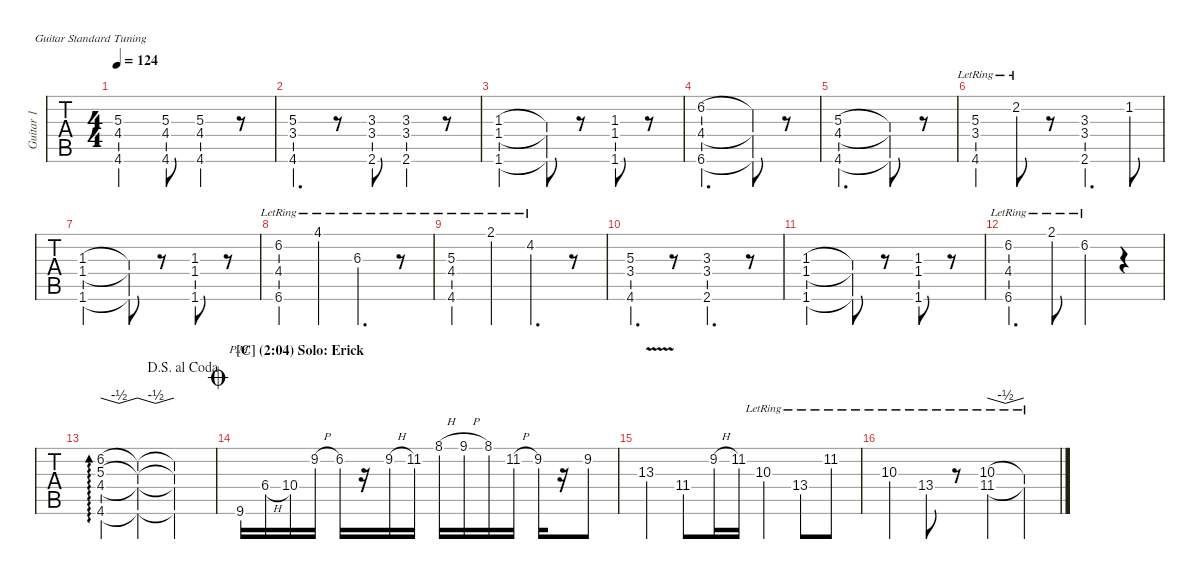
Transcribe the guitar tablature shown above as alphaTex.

\defaultSystemsLayout 4
\hideDynamics
\bracketExtendMode nobrackets
\multiTrackTrackNamePolicy allsystems
\firstSystemTrackNameMode fullname
\otherSystemsTrackNameMode fullname
\otherSystemsTrackNameOrientation horizontal
\track ("Guitar 1" "Guitar 1") {instrument overdrivenguitar}
\staff {tabs}
\tuning (E4 B3 G3 D3 A2 E2)
\ts (4 4)
\scale
0.995157
\tempo 124
\accidentals auto
\clef g2
\ottava regular
\simile none
\ks c
(5.3 4.6{acc #} 4.4{acc #}).2{dy mf} (5.3{st} 4.6{st acc #} 4.4{st acc #}).8 (4.6{acc #} 4.4{acc #} 5.3).4 r.8 |
\scale
1.00199 (3.4 4.6{acc #} 5.3).4{d} r.8 (3.4{st} 2.6{st acc #} 3.3{st acc #}).8 (3.3{acc #} 3.4 2.6{acc #}).4 r.8 |
\scale
0.999336 (1.6 1.4{acc #} 1.3{acc #}).2 (1.6{t} 1.4{t acc #} 1.3{t acc #}).8 r.8 (1.6 1.4{acc #} 1.3{acc #}).8 r.8 |
\scale
0.995157 (6.2 6.6{acc #} 4.4{acc #}).2{d} (6.2{t} 6.6{t acc #} 4.4{t acc #}).8 r.8 |
\scale
1.00352 (5.3 4.6{acc #} 4.4{acc #}).2{d} (5.3{t} 4.6{t acc #} 4.4{t acc #}).8 r.8 |
\scale
1.00199 (3.4{lr} 4.6{lr acc #} 5.3{lr}).4 2.2{lr acc #}.8 r.8 (3.4 2.6{acc #} 3.3{acc #}).4{d} 1.2{st}.8 |
\scale
1.00352 (1.6 1.4{acc #} 1.3{acc #}).2 (1.6{t} 1.4{t acc #} 1.3{t acc #}).8 r.8 (1.6 1.4{acc #} 1.3{acc #}).8 r.8 |
\scale
0.990977 (6.2{lr} 6.6{lr acc #} 4.4{lr acc #}).4 4.1{lr acc #}.4 6.3{lr acc #}.4{d} r.8 |
\scale
1.00352 (5.3{lr} 4.6{lr acc #} 4.4{lr acc #}).4 2.1{lr acc #}.4 4.2{lr acc #}.4{d} r.8 |
\scale
1.00234 (3.4 4.6{acc #} 5.3).4{d} r.8 (3.4 2.6{acc #} 3.3{acc #}).4{d} r.8 |
\scale
0.9955 (1.6 1.4{acc #} 1.3{acc #}).2 (1.6{t} 1.4{t acc #} 1.3{t acc #}).8 r.8 (1.6 1.4{acc #} 1.3{acc #}).8 r.8 |
\scale
1.01222 (6.2{lr} 6.6{lr acc #} 4.4{lr acc #}).4{d} 2.1{lr acc #}.8 6.2{lr}.4 r.4 |
\scale
0.989945
\jump dalsegnoalcoda
(5.3 6.2 4.6{acc #} 4.4{acc #}).4{tbe (dip default 30.599999999999998 0 43.8 -2 45 -2 59.4 0) ad 0} (5.3{t} 6.2{t} 4.4{t acc #} 4.6{t acc #}).4{tbe (dip default 30.599999999999998 0 44.4 -2 45 -2 59.4 0)} (5.3{t} 6.2{t} 4.4{t acc #} 4.6{t acc #}).2 |
\section ("C" "(2:04) Solo: Erick")
\scale
1.00199
\jump coda
9.6{pm acc #}.16{instrument acousticguitarsteel} 6.4{h acc #}.16 10.4.16 9.2{h acc #}.16 6.2.16 r.16 9.2{h acc #}.16 11.2{acc #}.16 8.1{h}.16 9.1{h acc #}.16 8.1.16 11.2{h acc #}.16 9.2{acc #}.16 r.16 9.2{acc #}.8 |
\scale
1.00352 13.3{v acc #}.4 11.4{acc #}.8 9.2{h acc #}.16 11.2{acc #}.16 10.3{lr}.4 13.4{lr acc #}.8 11.2{lr acc #}.8 |
\scale
0.990977 10.3{lr}.4 13.4{lr acc #}.8 r.8 (10.3{lr} 11.4{lr acc #}).4{tbe (dip default 44.4 0 49.8 -2 59.4 0)} (10.3{lr t} 11.4{lr t acc #}).4
